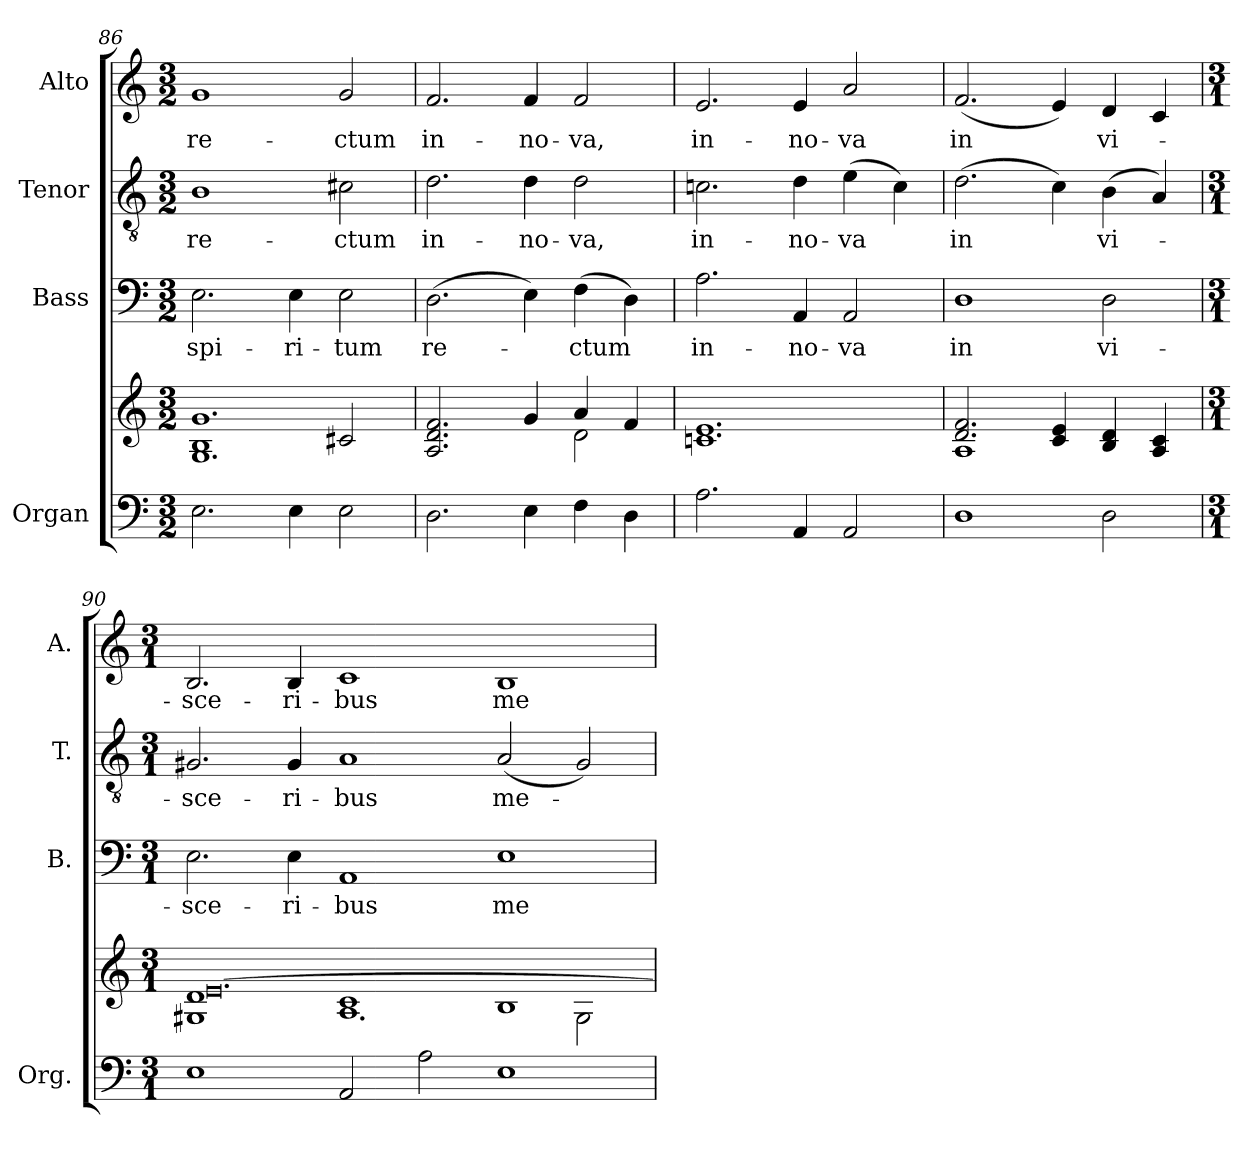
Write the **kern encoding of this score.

**kern	**kern	**kern	**text	**kern	**text	**kern	**text
*part4	*part4	*part3	*part3	*part2	*part2	*part1	*part1
*staff5	*staff4	*staff3	*staff3	*staff2	*staff2	*staff1	*staff1
*I"Organ	*	*I"Bass	*	*I"Tenor	*	*I"Alto	*
*I'Org.	*	*I'B.	*	*I'T.	*	*I'A.	*
!!LO:LB:g=z
*clefF4	*clefG2	*clefF4	*	*clefGv2	*	*clefG2	*
*	*	*	*	*ITrd7c12	*	*	*
*k[]	*k[]	*k[]	*	*k[]	*	*k[]	*
*C:	*C:	*C:	*	*C:	*	*C:	*
*M3/2	*M3/2	*M3/2	*	*M3/2	*	*M3/2	*
=86	=86	=86	=86	=86	=86	=86	=86
*	*^	*	*	*	*	*	*
!	!	!	!	!LO:LY:b:color=#000000	!	!	!	!
!	!	!	!	!	!	!LO:LY:b:color=#000000	!	!
!	!	!	!	!	!	!	!	!LO:LY:b:color=#000000
2.Ei\	1.Gi 1.gi	1Bi	2.Ei\	spi-	1BBi	re-	1gi	re-
!	!	!	!	!LO:LY:b:color=#000000	!	!	!	!
4Ei\	.	.	4Ei\	-ri-	.	.	.	.
!	!	!	!	!LO:LY:b:color=#000000	!	!	!	!
!	!	!	!	!	!	!LO:LY:b:color=#000000	!	!
!	!	!	!	!	!	!	!	!LO:LY:b:color=#000000
2Ei\	.	2c#Xi/	2Ei\	-tum	2C#Xi\	-ctum	2gi/	-ctum
=87	=87	=87	=87	=87	=87	=87	=87	=87
!	!	!	!	!LO:LY:b:color=#000000	!	!	!	!
!	!	!	!	!	!	!LO:LY:b:color=#000000	!	!
!	!	!	!	!	!	!	!	!LO:LY:b:color=#000000
2.Di\	2.Ai/ 2.di 2.fi	1ryy	(2.Di\	re-	2.Di\	in-	2.fi/	in-
!	!	!	!	!	!	!LO:LY:b:color=#000000	!	!
!	!	!	!	!	!	!	!	!LO:LY:b:color=#000000
4Ei\	4gi/	.	4Ei\)	.	4Di\	-no-	4fi/	-no-
!	!	!	!	!LO:LY:b:color=#000000	!	!	!	!
!	!	!	!	!	!	!LO:LY:b:color=#000000	!	!
!	!	!	!	!	!	!	!	!LO:LY:b:color=#000000
4Fi\	4ai/	2di\	(4Fi\	-ctum	2Di\	-va,	2fi/	-va,
4Di\	4fi/	.	4Di\)	.	.	.	.	.
*	*v	*v	*	*	*	*	*	*
=88	=88	=88	=88	=88	=88	=88	=88
!	!	!	!LO:LY:b:color=#000000	!	!	!	!
!	!	!	!	!	!LO:LY:b:color=#000000	!	!
!	!	!	!	!	!	!	!LO:LY:b:color=#000000
2.Ai\	1.cni 1.ei	2.Ai\	in-	2.Cni\	in-	2.ei/	in-
!	!	!	!LO:LY:b:color=#000000	!	!	!	!
!	!	!	!	!	!LO:LY:b:color=#000000	!	!
!	!	!	!	!	!	!	!LO:LY:b:color=#000000
4AAi/	.	4AAi/	-no-	4Di\	-no-	4ei/	-no-
!	!	!	!LO:LY:b:color=#000000	!	!	!	!
!	!	!	!	!	!LO:LY:b:color=#000000	!	!
!	!	!	!	!	!	!	!LO:LY:b:color=#000000
2AAi/	.	2AAi/	-va	(4Ei\	-va	2ai/	-va
.	.	.	.	4Ci\)	.	.	.
=89	=89	=89	=89	=89	=89	=89	=89
*	*^	*	*	*	*	*	*
!	!	!	!	!LO:LY:b:color=#000000	!	!	!	!
!	!	!	!	!	!	!LO:LY:b:color=#000000	!	!
!	!	!	!	!	!	!	!	!LO:LY:b:color=#000000
1Di	2.di/ 2.fi	1Ai	1Di	in	(2.Di\	in	(2.fi/	in
.	4ci/ 4ei	.	.	.	4Ci\)	.	4ei/)	.
!	!	!	!	!LO:LY:b:color=#000000	!	!	!	!
!	!	!	!	!	!	!LO:LY:b:color=#000000	!	!
!	!	!	!	!	!	!	!	!LO:LY:b:color=#000000
2Di\	4Bi/ 4di	2ryy	2Di\	vi-	(4BBi\	vi-	4di/	vi-
.	4Ai/ 4ci	.	.	.	4AAi/)	.	4ci/	.
*	*v	*v	*	*	*	*	*	*
=90	=90	=90	=90	=90	=90	=90	=90
*M3/1	*M3/1	*M3/1	*	*M3/1	*	*M3/1	*
*	*^	*	*	*	*	*	*
*	*	*^	*	*	*	*	*	*
!	!	!	!	!	!LO:LY:b:color=#000000	!	!	!	!
!	!	!	!	!	!	!	!LO:LY:b:color=#000000	!	!
!	!	!	!	!	!	!	!	!	!LO:LY:b:color=#000000
1Ei	1di	1G#Xi	[0.ei	2.Ei\	-sce-	2.GG#Xi/	-sce-	2.Bi/	-sce-
!	!	!	!	!	!LO:LY:b:color=#000000	!	!	!	!
!	!	!	!	!	!	!	!LO:LY:b:color=#000000	!	!
!	!	!	!	!	!	!	!	!	!LO:LY:b:color=#000000
.	.	.	.	4Ei\	-ri-	4GG#i/	-ri-	4Bi/	-ri-
!	!	!	!	!	!LO:LY:b:color=#000000	!	!	!	!
!	!	!	!	!	!	!	!LO:LY:b:color=#000000	!	!
!	!	!	!	!	!	!	!	!	!LO:LY:b:color=#000000
2AAi/	1ci	1.Ai	.	1AAi	-bus	1AAi	-bus	1ci	-bus
2Ai\	.	.	.	.	.	.	.	.	.
!	!	!	!	!	!LO:LY:b:color=#000000	!	!	!	!
!	!	!	!	!	!	!	!LO:LY:b:color=#000000	!	!
!	!	!	!	!	!	!	!	!	!LO:LY:b:color=#000000
1Ei	1Bi	.	.	1Ei	me-	(2AAi/	me-	1Bi	me-
.	.	2G#i\	.	.	.	2GG#i/)	.	.	.
*	*v	*v	*v	*	*	*	*	*	*
=	=	=	=	=	=	=	=
*-	*-	*-	*-	*-	*-	*-	*-
